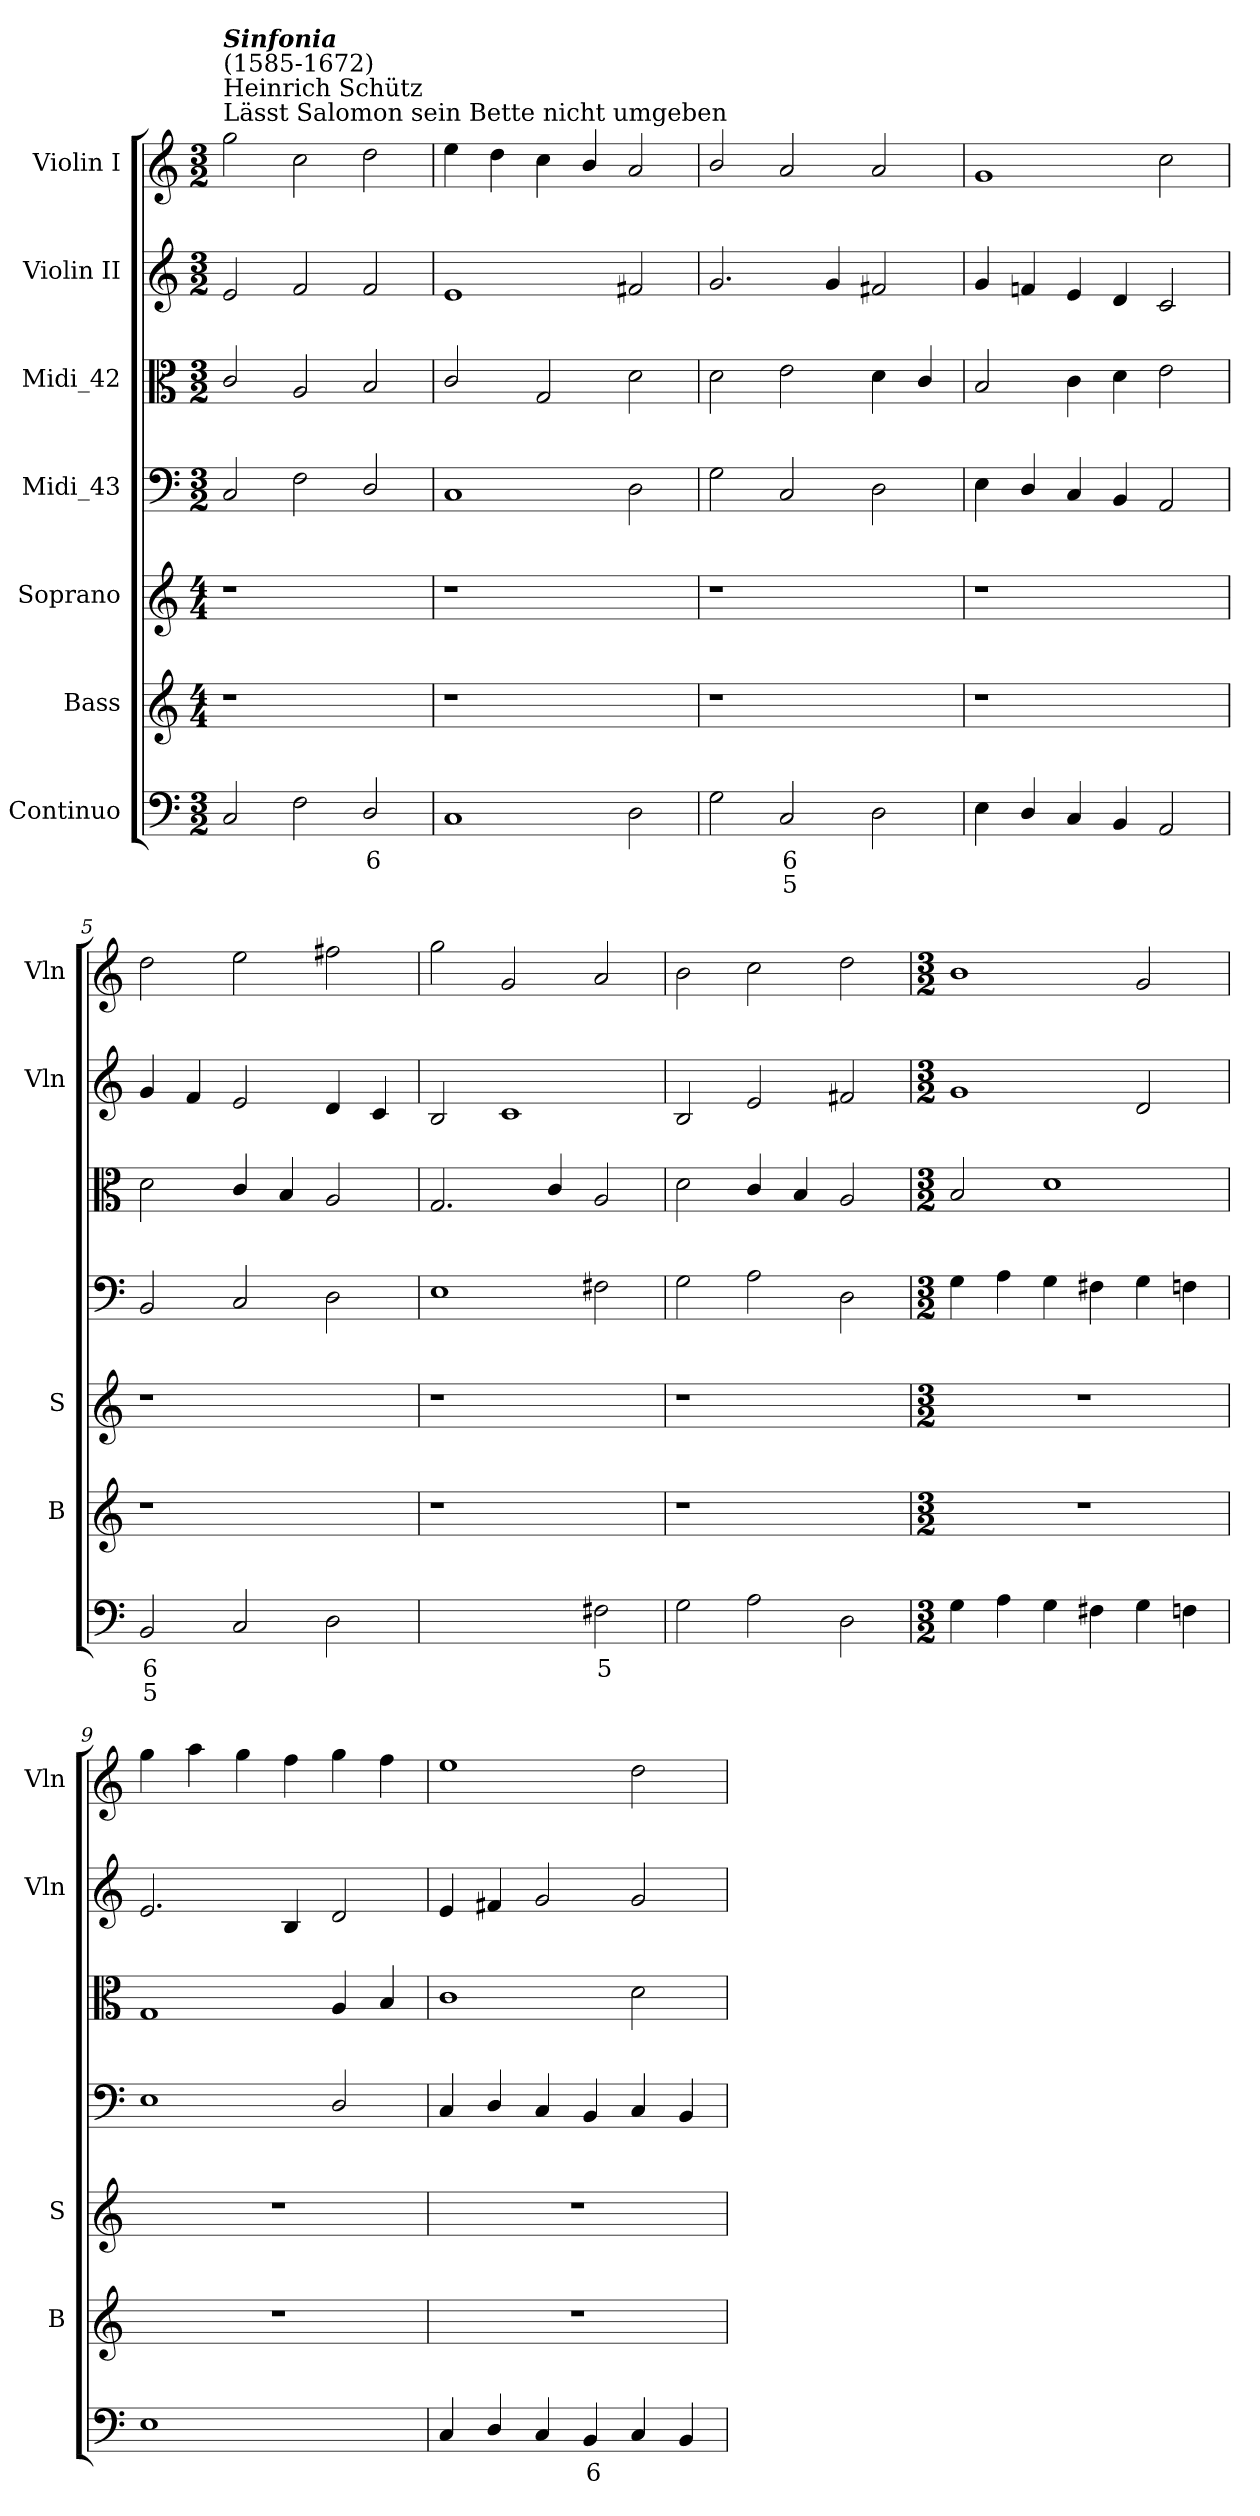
**kern	**text	**text	**kern	**kern	**kern	**kern	**kern	**kern
*part7	*part7	*part7	*part6	*part5	*part4	*part3	*part2	*part1
*staff7	*staff7	*staff7	*staff6	*staff5	*staff4	*staff3	*staff2	*staff1
*I"Continuo	*	*	*I"Bass	*I"Soprano	*I"Midi_43	*I"Midi_42	*I"Violin II	*I"Violin I
*	*	*	*I'B	*I'S	*	*	*I'Vln	*I'Vln
*clefF4	*	*	*clefG2	*clefG2	*clefF4	*clefC3	*clefG2	*clefG2
*k[]	*	*	*k[]	*k[]	*k[]	*k[]	*k[]	*k[]
*M3/2	*	*	*M4/4	*M4/4	*M3/2	*M3/2	*M3/2	*M3/2
*MM240	*	*	*MM240	*MM240	*MM240	*MM240	*MM240	*MM240
=1	=1	=1	=1	=1	=1	=1	=1	=1
!	!	!	!	!	!	!	!	!LO:TX:a:t=Lässt Salomon sein Bette nicht umgeben
!	!	!	!	!	!	!	!	!LO:TX:a:t=Heinrich Schütz
!	!	!	!	!	!	!	!	!LO:TX:a:t=(1585-1672)
!	!	!	!	!	!	!	!	!LO:TX:a:Bi:t=Sinfonia
2C/	.	.	1r	1r	2C/	2c/	2e/	2gg\
2F\	.	.	.	.	2F\	2A/	2f/	2cc\
!	!LO:LY:b	!	!	!	!	!	!	!
2D/	6	.	2ryy	2ryy	2D/	2B/	2f/	2dd\
=2	=2	=2	=2	=2	=2	=2	=2	=2
1C	.	.	1r	1r	1C	2c/	1e	4ee\
.	.	.	.	.	.	.	.	4dd\
.	.	.	.	.	.	2G/	.	4cc\
.	.	.	.	.	.	.	.	4b/
2D\	.	.	2ryy	2ryy	2D\	2d\	2f#X/	2a/
=3	=3	=3	=3	=3	=3	=3	=3	=3
2G\	.	.	1r	1r	2G\	2d\	2.g/	2b/
!	!LO:LY:b	!LO:LY:b	!	!	!	!	!	!
2C/	6	5	.	.	2C/	2e\	.	2a/
.	.	.	.	.	.	.	4g/	.
2D\	.	.	2ryy	2ryy	2D\	4d\	2f#X/	2a/
.	.	.	.	.	.	4c/	.	.
=4	=4	=4	=4	=4	=4	=4	=4	=4
4E\	.	.	1r	1r	4E\	2B/	4g/	1g
4D/	.	.	.	.	4D/	.	4fn/	.
4C/	.	.	.	.	4C/	4c\	4e/	.
4BB/	.	.	.	.	4BB/	4d\	4d/	.
2AA/	.	.	2ryy	2ryy	2AA/	2e\	2c/	2cc\
=5	=5	=5	=5	=5	=5	=5	=5	=5
!	!LO:LY:b	!LO:LY:b	!	!	!	!	!	!
2BB/	6	5	1r	1r	2BB/	2d\	4g/	2dd\
.	.	.	.	.	.	.	4f/	.
2C/	.	.	.	.	2C/	4c/	2e/	2ee\
.	.	.	.	.	.	4B/	.	.
2D\	.	.	2ryy	2ryy	2D\	2A/	4d/	2ff#X\
.	.	.	.	.	.	.	4c/	.
=6	=6	=6	=6	=6	=6	=6	=6	=6
!	!LO:LY:b	!	!	!	!	!	!	!
[2E\yy	5	.	1r	1r	1E	2.G/	2B/	2gg\
!	!LO:LY:b	!	!	!	!	!	!	!
2E\yy]	6	.	.	.	.	.	1c	2g/
.	.	.	.	.	.	4c/	.	.
!	!LO:LY:b	!	!	!	!	!	!	!
2F#X\	5	.	2ryy	2ryy	2F#X\	2A/	.	2a/
=7	=7	=7	=7	=7	=7	=7	=7	=7
2G\	.	.	1r	1r	2G\	2d\	2B/	2b\
2A\	.	.	.	.	2A\	4c/	2e/	2cc\
.	.	.	.	.	.	4B/	.	.
2D\	.	.	2ryy	2ryy	2D\	2A/	2f#X/	2dd\
!!LO:PB:g=z
=8	=8	=8	=8	=8	=8	=8	=8	=8
*M3/2	*	*	*M3/2	*M3/2	*M3/2	*M3/2	*M3/2	*M3/2
4G\	.	.	1.r	1.r	4G\	2B/	1g	1b
4A\	.	.	.	.	4A\	.	.	.
4G\	.	.	.	.	4G\	1d	.	.
4F#X\	.	.	.	.	4F#X\	.	.	.
4G\	.	.	.	.	4G\	.	2d/	2g/
4Fn\	.	.	.	.	4Fn\	.	.	.
=9	=9	=9	=9	=9	=9	=9	=9	=9
1E	.	.	1.r	1.r	1E	1G	2.e/	4gg\
.	.	.	.	.	.	.	.	4aa\
.	.	.	.	.	.	.	.	4gg\
.	.	.	.	.	.	.	4B/	4ff\
!	!LO:LY:b	!	!	!	!	!	!	!
[4D/yy	5	.	.	.	2D/	4A/	2d/	4gg\
!	!LO:LY:b	!	!	!	!	!	!	!
4D/yy]	6	.	.	.	.	4B/	.	4ff\
=10	=10	=10	=10	=10	=10	=10	=10	=10
4C/	.	.	1.r	1.r	4C/	1c	4e/	1ee
4D/	.	.	.	.	4D/	.	4f#X/	.
4C/	.	.	.	.	4C/	.	2g/	.
!	!LO:LY:b	!	!	!	!	!	!	!
4BB/	6	.	.	.	4BB/	.	.	.
4C/	.	.	.	.	4C/	2d\	2g/	2dd\
4BB/	.	.	.	.	4BB/	.	.	.
=	=	=	=	=	=	=	=	=
*-	*-	*-	*-	*-	*-	*-	*-	*-
